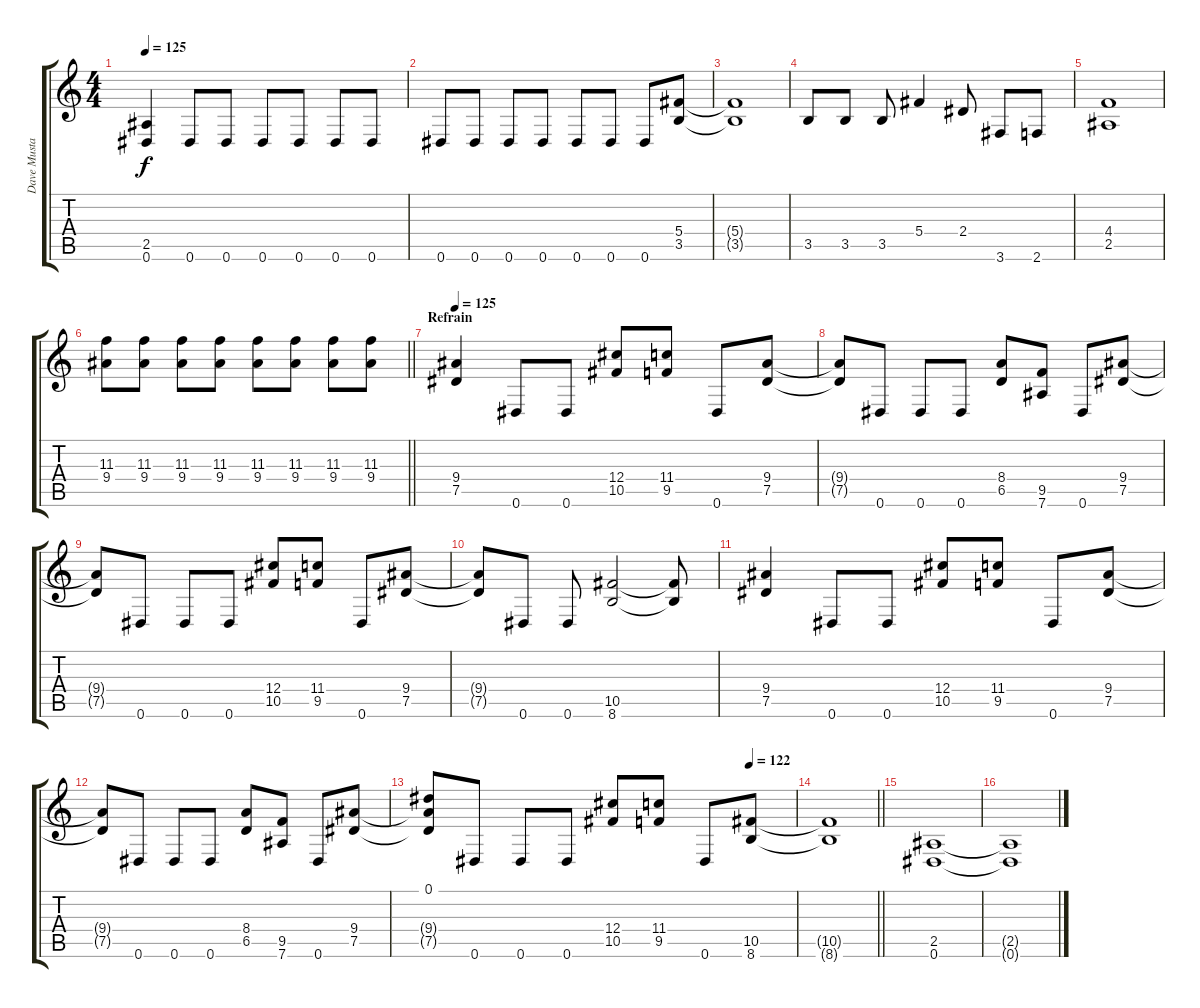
\track ("Dave Mustaine" "Dave Musta") {instrument distortionguitar}
\staff {score tabs}
\tuning (Eb4 Bb3 Gb3 Db3 Ab2 Eb2) {hide}
\ts (4 4)
\tempo 125
\clef g2
\ks c
(2.5 0.6).4{dy f} 0.6.8 0.6.8 0.6.8 0.6.8 0.6.8 0.6.8 |
0.6.8 0.6.8 0.6.8 0.6.8 0.6.8 0.6.8 0.6.8 (5.4 3.5).8 |
(5.4{t} 3.5{t}).1 |
3.5.8 3.5.8 3.5.8 5.4.4 2.4.8 3.6.8 2.6.8 |
(4.4 2.5).1 |
\barLineRight lightlight
(11.3 9.4).8 (11.3 9.4).8 (11.3 9.4).8 (11.3 9.4).8 (11.3 9.4).8 (11.3 9.4).8 (11.3 9.4).8 (11.3 9.4).8 |
\section ("" "Refrain")
\tempo 125
(9.4 7.5).4 0.6.8 0.6.8 (12.4 10.5).8 (11.4 9.5).8 0.6.8 (9.4 7.5).8 |
(9.4{t} 7.5{t}).8 0.6.8 0.6.8 0.6.8 (8.4 6.5).8 (9.5 7.6).8 0.6.8 (9.4 7.5).8 |
(9.4{t} 7.5{t}).8 0.6.8 0.6.8 0.6.8 (12.4 10.5).8 (11.4 9.5).8 0.6.8 (9.4 7.5).8 |
(9.4{t} 7.5{t}).8 0.6.8 0.6.8 (10.5 8.6).2 (10.5{t} 8.6{t}).8 |
(9.4 7.5).4 0.6.8 0.6.8 (12.4 10.5).8 (11.4 9.5).8 0.6.8 (9.4 7.5).8 |
(9.4{t} 7.5{t}).8 0.6.8 0.6.8 0.6.8 (8.4 6.5).8 (9.5 7.6).8 0.6.8 (9.4 7.5).8 |
\tempo (122 0.875)
(0.1 9.4{t} 7.5{t}).8 0.6.8 0.6.8 0.6.8 (12.4 10.5).8 (11.4 9.5).8 0.6.8 (10.5 8.6).8 |
\barLineRight lightlight
(10.5{t} 8.6{t}).1 |
(2.5 0.6).1{volume 1} |
(2.5{t} 0.6{t}).1
